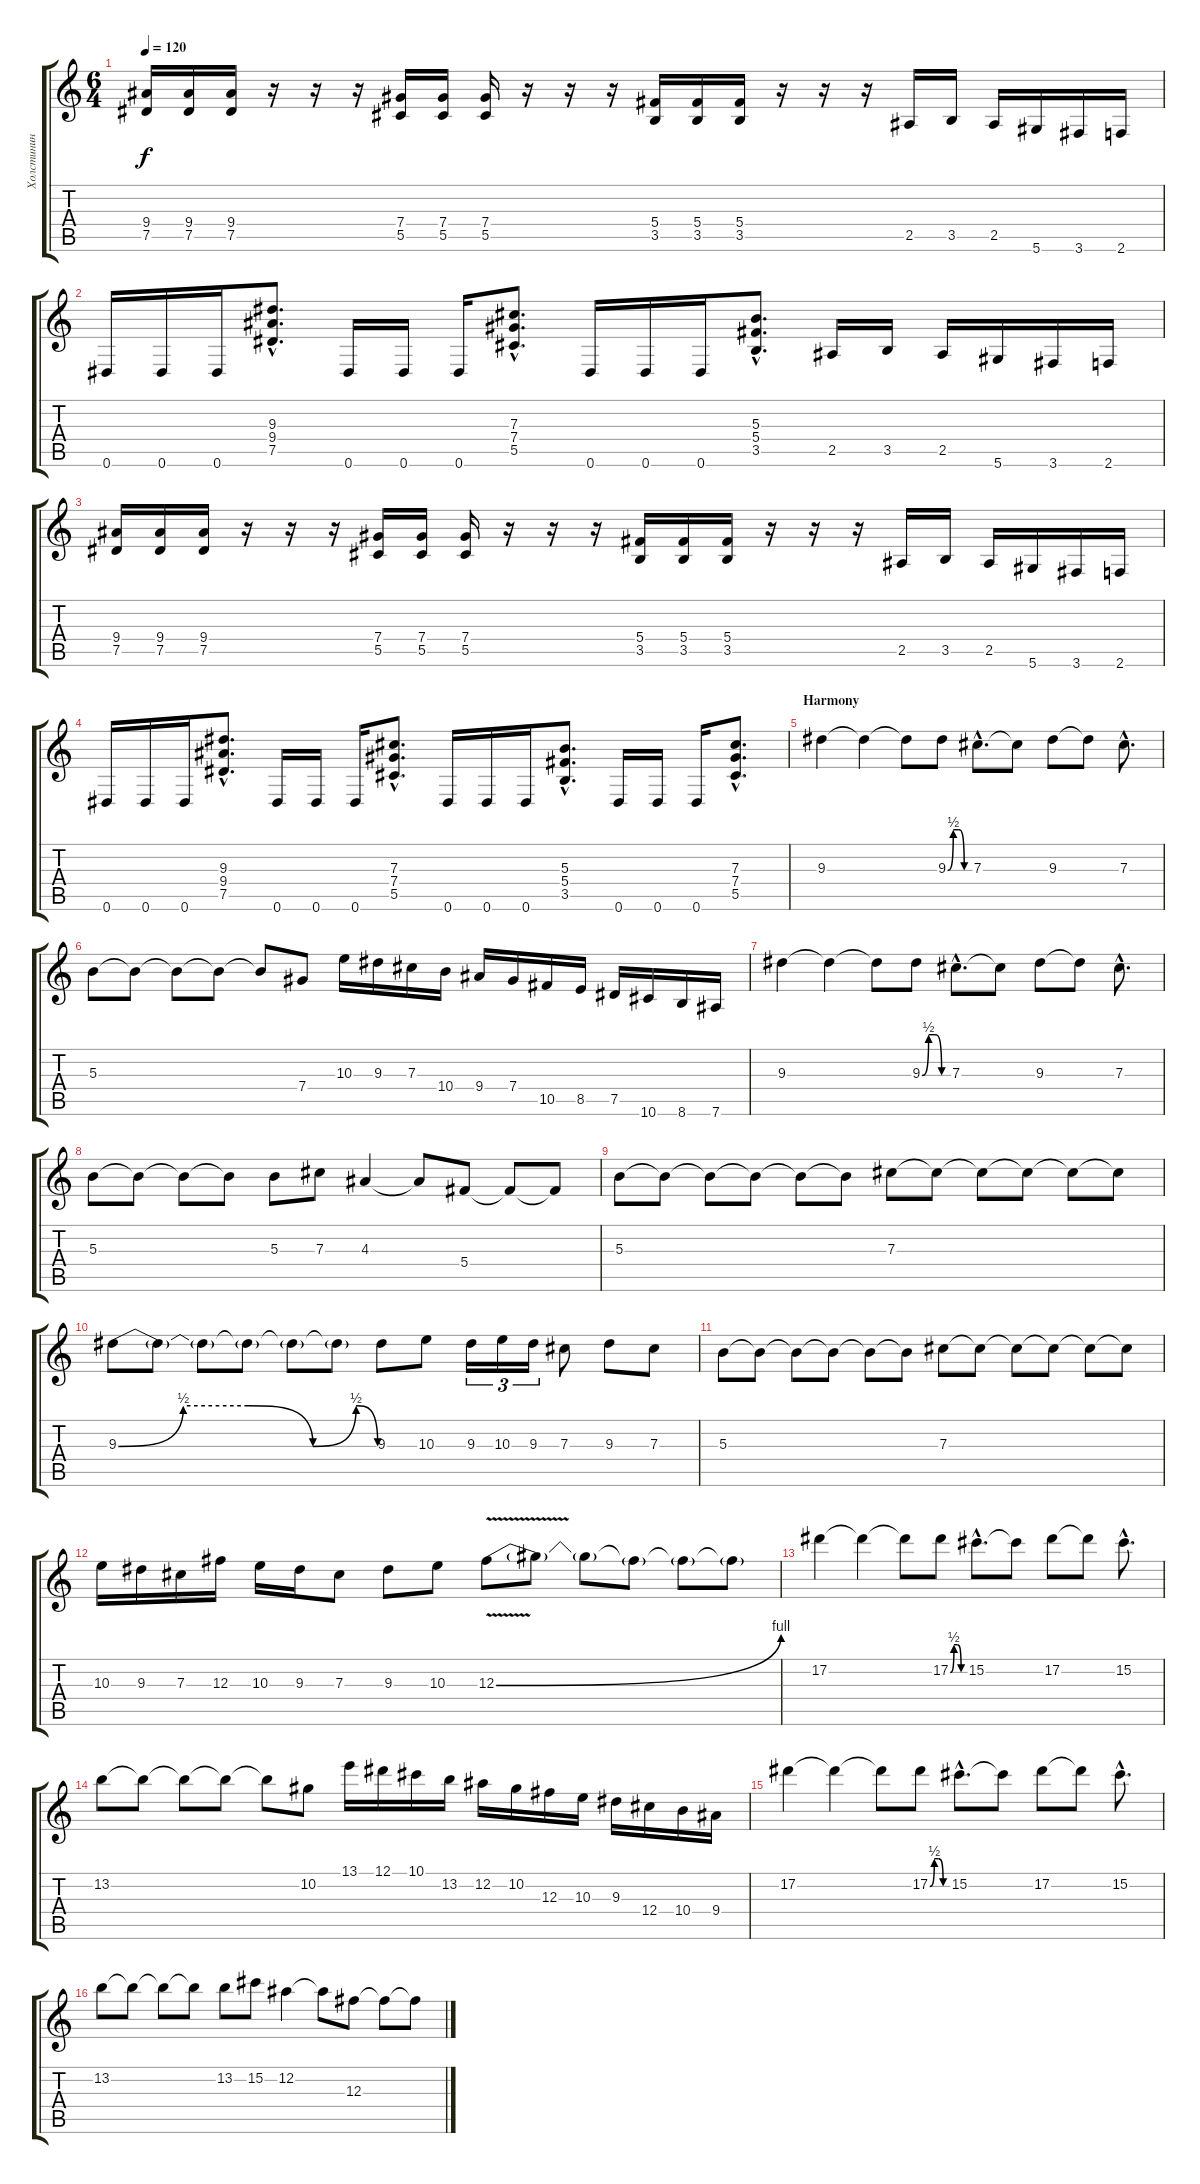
\track ("Холстинин (Guitar 1)" "Холстинин ") {instrument distortionguitar}
\staff {score tabs}
\tuning (Eb4 Bb3 Gb3 Db3 Ab2 Eb2) {hide}
\ts (6 4)
\tempo 120
\clef g2
\ks c
(9.4 7.5).16{dy f} (9.4 7.5).16 (9.4 7.5).16 r.16 r.16 r.16 (7.4 5.5).16 (7.4 5.5).16 (7.4 5.5).16 r.16 r.16 r.16 (5.4 3.5).16 (5.4 3.5).16 (5.4 3.5).16 r.16 r.16 r.16 2.5.16 3.5.16 2.5.16 5.6.16 3.6.16 2.6.16 |
0.6.16 0.6.16 0.6.16 (9.3{hac} 9.4{hac} 7.5{hac}).8{d} 0.6.16 0.6.16 0.6.16 (7.3{hac} 7.4{hac} 5.5{hac}).8{d} 0.6.16 0.6.16 0.6.16 (5.3{hac} 5.4{hac} 3.5{hac}).8{d} 2.5.16 3.5.16 2.5.16 5.6.16 3.6.16 2.6.16 |
(9.4 7.5).16 (9.4 7.5).16 (9.4 7.5).16 r.16 r.16 r.16 (7.4 5.5).16 (7.4 5.5).16 (7.4 5.5).16 r.16 r.16 r.16 (5.4 3.5).16 (5.4 3.5).16 (5.4 3.5).16 r.16 r.16 r.16 2.5.16 3.5.16 2.5.16 5.6.16 3.6.16 2.6.16 |
0.6.16 0.6.16 0.6.16 (9.3{hac} 9.4{hac} 7.5{hac}).8{d} 0.6.16 0.6.16 0.6.16 (7.3{hac} 7.4{hac} 5.5{hac}).8{d} 0.6.16 0.6.16 0.6.16 (5.3{hac} 5.4{hac} 3.5{hac}).8{d} 0.6.16 0.6.16 0.6.16 (7.3{hac} 7.4{hac} 5.5{hac}).8{d} |
\section ("" "Harmony")
9.3.4 9.3{t}.4 9.3{t}.8 9.3{be (custom 0 0 15 2 30 2 45 0 60 0)}.8 7.3{hac}.8{d} 7.3{t}.8 9.3.8 9.3{t}.8 7.3{hac}.8{d} |
5.3.8 5.3{t}.8 5.3{t}.8 5.3{t}.8 5.3{t}.8 7.4.8 10.3.16 9.3.16 7.3.16 10.4.16 9.4.16 7.4.16 10.5.16 8.5.16 7.5.16 10.6.16 8.6.16 7.6.16 |
9.3.4 9.3{t}.4 9.3{t}.8 9.3{be (custom 0 0 15 2 30 2 45 0 60 0)}.8 7.3{hac}.8{d} 7.3{t}.8 9.3.8 9.3{t}.8 7.3{hac}.8{d} |
5.3.8 5.3{t}.8 5.3{t}.8 5.3{t}.8 5.3.8 7.3.8 4.3.4 4.3{t}.8 5.4.8 5.4{t}.8 5.4{t}.8 |
5.3.8 5.3{t}.8 5.3{t}.8 5.3{t}.8 5.3{t}.8 5.3{t}.8 7.3.8 7.3{t}.8 7.3{t}.8 7.3{t}.8 7.3{t}.8 7.3{t}.8 |
9.3{be (custom 0 0 15 2 30 2 45 0 55 2 60 0)}.8 9.3{t}.8 9.3{t}.8 9.3{t}.8 9.3{t}.8 9.3{t}.8 9.3.8 10.3.8 9.3.16{tu (3 2)} 10.3.16{tu (3 2)} 9.3.16{tu (3 2)} 7.3.8 9.3.8 7.3.8 |
5.3.8 5.3{t}.8 5.3{t}.8 5.3{t}.8 5.3{t}.8 5.3{t}.8 7.3.8 7.3{t}.8 7.3{t}.8 7.3{t}.8 7.3{t}.8 7.3{t}.8 |
10.3.16 9.3.16 7.3.16 12.3.16 10.3.16 9.3.16 7.3.8 9.3.8 10.3.8 12.3{be (bend 0 0 60 4) v}.8 12.3{t}.8 12.3{t}.8 12.3{t}.8 12.3{t}.8 12.3{t}.8 |
17.2.4 17.2{t}.4 17.2{t}.8 17.2{be (custom 0 0 15 2 30 2 45 0 60 0)}.8 15.2{hac}.8{d} 15.2{t}.8 17.2.8 17.2{t}.8 15.2{hac}.8{d} |
13.2.8 13.2{t}.8 13.2{t}.8 13.2{t}.8 13.2{t}.8 10.2.8 13.1.16 12.1.16 10.1.16 13.2.16 12.2.16 10.2.16 12.3.16 10.3.16 9.3.16 12.4.16 10.4.16 9.4.16 |
17.2.4 17.2{t}.4 17.2{t}.8 17.2{be (custom 0 0 15 2 30 2 45 0 60 0)}.8 15.2{hac}.8{d} 15.2{t}.8 17.2.8 17.2{t}.8 15.2{hac}.8{d} |
13.2.8 13.2{t}.8 13.2{t}.8 13.2{t}.8 13.2.8 15.2.8 12.2.4 12.2{t}.8 12.3.8 12.3{t}.8 12.3{t}.8
